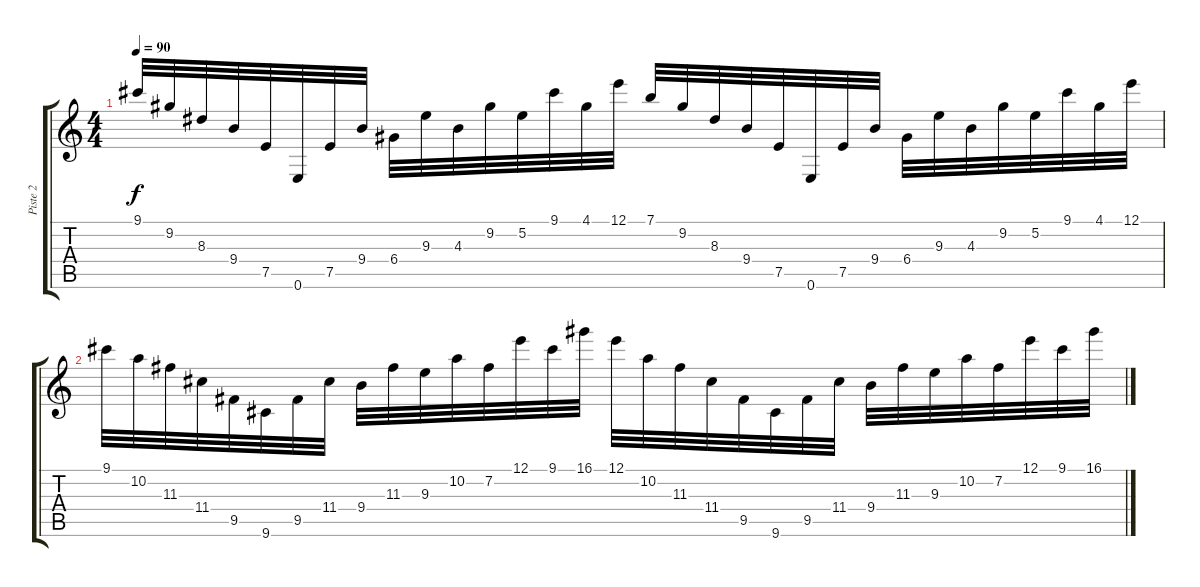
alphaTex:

\track ("Piste 2" "Piste 2") {instrument celesta}
\staff {score tabs}
\tuning (E5 B4 G4 D4 A3 E3) {hide}
\ts (4 4)
\tempo 90
\clef g2
\ks c
9.1.32{dy f} 9.2.32 8.3.32 9.4.32 7.5.32 0.6.32 7.5.32 9.4.32 6.4.32 9.3.32 4.3.32 9.2.32 5.2.32 9.1.32 4.1.32 12.1.32 7.1.32 9.2.32 8.3.32 9.4.32 7.5.32 0.6.32 7.5.32 9.4.32 6.4.32 9.3.32 4.3.32 9.2.32 5.2.32 9.1.32 4.1.32 12.1.32 |
9.1.32 10.2.32 11.3.32 11.4.32 9.5.32 9.6.32 9.5.32 11.4.32 9.4.32 11.3.32 9.3.32 10.2.32 7.2.32 12.1.32 9.1.32 16.1.32 12.1.32 10.2.32 11.3.32 11.4.32 9.5.32 9.6.32 9.5.32 11.4.32 9.4.32 11.3.32 9.3.32 10.2.32 7.2.32 12.1.32 9.1.32 16.1.32
